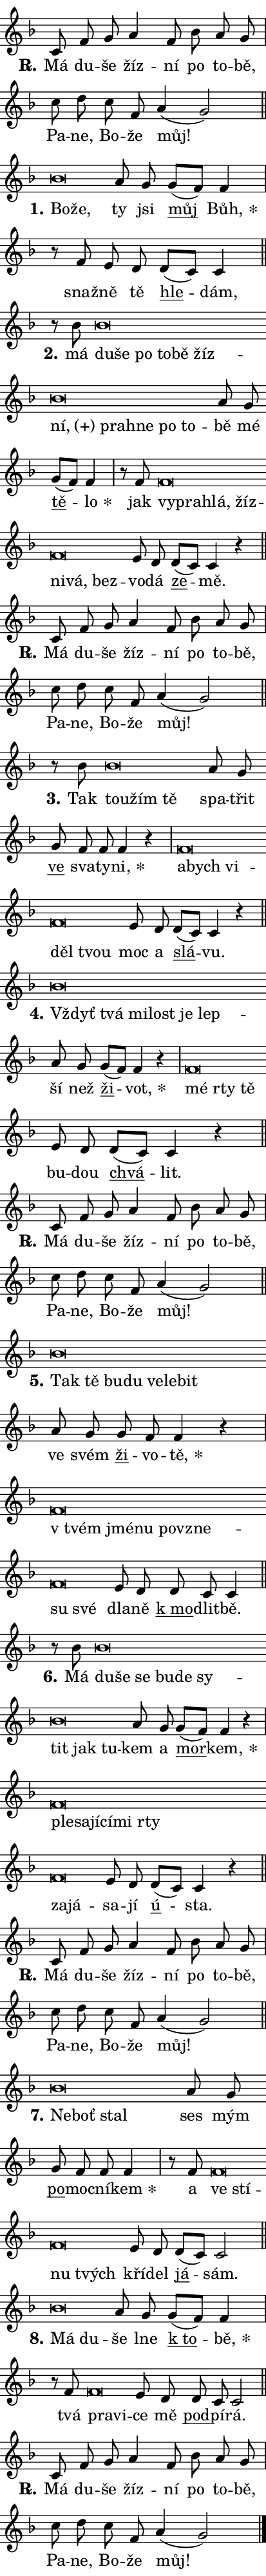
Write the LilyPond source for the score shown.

\version "2.22.1"
\header { tagline = "" }
\paper {
  indent = 0\cm
  top-margin = 0\cm
  right-margin = 0\cm
  bottom-margin = 0\cm
  left-margin = 0\cm
  paper-width = 7\cm
  page-breaking = #ly:one-page-breaking
  system-system-spacing.basic-distance = #11
  score-system-spacing.basic-distance = #11
  ragged-last = ##f
}


%% Author: Thomas Morley
%% https://lists.gnu.org/archive/html/lilypond-user/2020-05/msg00002.html
#(define (line-position grob)
"Returns position of @var[grob} in current system:
   @code{'start}, if at first time-step
   @code{'end}, if at last time-step
   @code{'middle} otherwise
"
  (let* ((col (ly:item-get-column grob))
         (ln (ly:grob-object col 'left-neighbor))
         (rn (ly:grob-object col 'right-neighbor))
         (col-to-check-left (if (ly:grob? ln) ln col))
         (col-to-check-right (if (ly:grob? rn) rn col))
         (break-dir-left
           (and
             (ly:grob-property col-to-check-left 'non-musical #f)
             (ly:item-break-dir col-to-check-left)))
         (break-dir-right
           (and
             (ly:grob-property col-to-check-right 'non-musical #f)
             (ly:item-break-dir col-to-check-right))))
        (cond ((eqv? 1 break-dir-left) 'start)
              ((eqv? -1 break-dir-right) 'end)
              (else 'middle))))

#(define (tranparent-at-line-position vctor)
  (lambda (grob)
  "Relying on @code{line-position} select the relevant enry from @var{vctor}.
Used to determine transparency,"
    (case (line-position grob)
      ((end) (not (vector-ref vctor 0)))
      ((middle) (not (vector-ref vctor 1)))
      ((start) (not (vector-ref vctor 2))))))

noteHeadBreakVisibility =
#(define-music-function (break-visibility)(vector?)
"Makes @code{NoteHead}s transparent relying on @var{break-visibility}"
#{
  \override NoteHead.transparent =
    #(tranparent-at-line-position break-visibility)
#})

#(define delete-ledgers-for-transparent-note-heads
  (lambda (grob)
    "Reads whether a @code{NoteHead} is transparent.
If so this @code{NoteHead} is removed from @code{'note-heads} from
@var{grob}, which is supposed to be @code{LedgerLineSpanner}.
As a result ledgers are not printed for this @code{NoteHead}"
    (let* ((nhds-array (ly:grob-object grob 'note-heads))
           (nhds-list
             (if (ly:grob-array? nhds-array)
                 (ly:grob-array->list nhds-array)
                 '()))
           ;; Relies on the transparent-property being done before
           ;; Staff.LedgerLineSpanner.after-line-breaking is executed.
           ;; This is fragile ...
           (to-keep
             (remove
               (lambda (nhd)
                 (ly:grob-property nhd 'transparent #f))
               nhds-list)))
      ;; TODO find a better method to iterate over grob-arrays, similiar
      ;; to filter/remove etc for lists
      ;; For now rebuilt from scratch
      (set! (ly:grob-object grob 'note-heads)  '())
      (for-each
        (lambda (nhd)
          (ly:pointer-group-interface::add-grob grob 'note-heads nhd))
        to-keep))))

hideNotes = {
  \noteHeadBreakVisibility #begin-of-line-visible
}
unHideNotes = {
  \noteHeadBreakVisibility #all-visible
}

% work-around for resetting accidentals
% https://lilypond.org/doc/v2.23/Documentation/notation/displaying-rhythms#unmetered-music
cadenzaMeasure = {
  \cadenzaOff
  \partial 1024 s1024
  \cadenzaOn
}

#(define-markup-command (accent layout props text) (markup?)
  "Underline accented syllable"
  (interpret-markup layout props
    #{\markup \override #'(offset . 4.3) \underline { #text }#}))

responsum = \markup \concat {
  "R" \hspace #-1.05 \path #0.1 #'((moveto 0 0.07) (lineto 0.9 0.8)) \hspace #0.05 "."
}

\layout {
    \context {
        \Staff
        \remove "Time_signature_engraver"
        \override LedgerLineSpanner.after-line-breaking = #delete-ledgers-for-transparent-note-heads
    }
    \context {
        \Voice {
            \override NoteHead.output-attributes = #'((class . "notehead"))
            \override Hairpin.height = #0.55
        }
    }
    \context {
        \Lyrics {
            \override StanzaNumber.output-attributes = #'((class . "stanzanumber"))
            \override LyricSpace.minimum-distance = #0.9
            \override LyricText.font-name = #"TeX Gyre Schola"
            \override LyricText.font-size = 1
            \override StanzaNumber.font-name = #"TeX Gyre Schola Bold"
            \override StanzaNumber.font-size = 1
        }
    }
}

% magnetic-lyrics.ily
%
%   written by
%     Jean Abou Samra <jean@abou-samra.fr>
%     Werner Lemberg <wl@gnu.org>
%
%   adapted by
%     Jiri Hon <jiri.hon@gmail.com>
%
% Version 2022-Apr-15

% https://www.mail-archive.com/lilypond-user@gnu.org/msg149350.html

#(define (Left_hyphen_pointer_engraver context)
   "Collect syllable-hyphen-syllable occurrences in lyrics and store
them in properties.  This engraver only looks to the left.  For
example, if the lyrics input is @code{foo -- bar}, it does the
following.

@itemize @bullet
@item
Set the @code{text} property of the @code{LyricHyphen} grob between
@q{foo} and @q{bar} to @code{foo}.

@item
Set the @code{left-hyphen} property of the @code{LyricText} grob with
text @q{foo} to the @code{LyricHyphen} grob between @q{foo} and
@q{bar}.
@end itemize

Use this auxiliary engraver in combination with the
@code{lyric-@/text::@/apply-@/magnetic-@/offset!} hook."
   (let ((hyphen #f)
         (text #f))
     (make-engraver
      (acknowledgers
       ((lyric-syllable-interface engraver grob source-engraver)
        (set! text grob)))
      (end-acknowledgers
       ((lyric-hyphen-interface engraver grob source-engraver)
        ;(when (not (grob::has-interface grob 'lyric-space-interface))
          (set! hyphen grob)));)
      ((stop-translation-timestep engraver)
       (when (and text hyphen)
         (ly:grob-set-object! text 'left-hyphen hyphen))
       (set! text #f)
       (set! hyphen #f)))))

#(define (lyric-text::apply-magnetic-offset! grob)
   "If the space between two syllables is less than the value in
property @code{LyricText@/.details@/.squash-threshold}, move the right
syllable to the left so that it gets concatenated with the left
syllable.

Use this function as a hook for
@code{LyricText@/.after-@/line-@/breaking} if the
@code{Left_@/hyphen_@/pointer_@/engraver} is active."
   (let ((hyphen (ly:grob-object grob 'left-hyphen #f)))
     (when hyphen
       (let ((left-text (ly:spanner-bound hyphen LEFT)))
         (when (grob::has-interface left-text 'lyric-syllable-interface)
           (let* ((common (ly:grob-common-refpoint grob left-text X))
                  (this-x-ext (ly:grob-extent grob common X))
                  (left-x-ext
                   (begin
                     ;; Trigger magnetism for left-text.
                     (ly:grob-property left-text 'after-line-breaking)
                     (ly:grob-extent left-text common X)))
                  ;; `delta` is the gap width between two syllables.
                  (delta (- (interval-start this-x-ext)
                            (interval-end left-x-ext)))
                  (details (ly:grob-property grob 'details))
                  (threshold (assoc-get 'squash-threshold details 0.2)))
             (when (< delta threshold)
               (let* (;; We have to manipulate the input text so that
                      ;; ligatures crossing syllable boundaries are not
                      ;; disabled.  For languages based on the Latin
                      ;; script this is essentially a beautification.
                      ;; However, for non-Western scripts it can be a
                      ;; necessity.
                      (lt (ly:grob-property left-text 'text))
                      (rt (ly:grob-property grob 'text))
                      (is-space (grob::has-interface hyphen 'lyric-space-interface))
                      (space (if is-space " " ""))
                      (space-markup (grob-interpret-markup grob " "))
                      (space-size (interval-length (ly:stencil-extent space-markup X)))
                      (extra-delta (if is-space space-size 0))
                      ;; Append new syllable.
                      (ltrt-space (if (and (string? lt) (string? rt))
                                (string-append lt space rt)
                                (make-concat-markup (list lt space rt))))
                      ;; Right-align `ltrt` to the right side.
                      (ltrt-space-markup (grob-interpret-markup
                               grob
                               (make-translate-markup
                                (cons (interval-length this-x-ext) 0)
                                (make-right-align-markup ltrt-space)))))
                 (begin
                   ;; Don't print `left-text`.
                   (ly:grob-set-property! left-text 'stencil #f)
                   ;; Set text and stencil (which holds all collected
                   ;; syllables so far) and shift it to the left.
                   (ly:grob-set-property! grob 'text ltrt-space)
                   (ly:grob-set-property! grob 'stencil ltrt-space-markup)
                   (ly:grob-translate-axis! grob (- (- delta extra-delta)) X))))))))))


#(define (lyric-hyphen::displace-bounds-first grob)
   ;; Make very sure this callback isn't triggered too early.
   (let ((left (ly:spanner-bound grob LEFT))
         (right (ly:spanner-bound grob RIGHT)))
     (ly:grob-property left 'after-line-breaking)
     (ly:grob-property right 'after-line-breaking)
     (ly:lyric-hyphen::print grob)))

squashThreshold = #0.4

\layout {
  \context {
    \Lyrics
    \consists #Left_hyphen_pointer_engraver
    \override LyricText.after-line-breaking =
      #lyric-text::apply-magnetic-offset!
    \override LyricHyphen.stencil = #lyric-hyphen::displace-bounds-first
    \override LyricText.details.squash-threshold = \squashThreshold
    \override LyricHyphen.minimum-distance = 0
    \override LyricHyphen.minimum-length = \squashThreshold
  }
}

squash = \override LyricText.details.squash-threshold = 9999
unSquash = \override LyricText.details.squash-threshold = \squashThreshold

left = \override LyricText.self-alignment-X = #LEFT
unLeft = \revert LyricText.self-alignment-X

starOffset = #(lambda (grob) 
                (let ((x_offset (ly:self-alignment-interface::aligned-on-x-parent grob)))
                  (if (= x_offset 0) 0 (+ x_offset 1.2))))

star = #(define-music-function (syllable)(string?)
"Append star separator at the end of a syllable"
#{
  \once \override LyricText.X-offset = #starOffset
  \lyricmode { \markup {
    #syllable
    \override #'((font-name . "TeX Gyre Schola Bold")) \hspace #0.2 \lower #0.65 \larger "*"
  } }
#})

starAccent = #(define-music-function (syllable)(string?)
"Append star separator at the end of a syllable and make accent"
#{
  \once \override LyricText.X-offset = #starOffset
  \lyricmode { \markup {
    \accent #syllable
    \override #'((font-name . "TeX Gyre Schola Bold")) \hspace #0.2 \lower #0.65 \larger "*"
  } }
#})

breath = #(define-music-function (syllable)(string?)
"Append breathing indicator at the end of a syllable"
#{
  \lyricmode { \markup { #syllable "+" } }
#})

optionalBreath = #(define-music-function (syllable)(string?)
"Append optional breathing indicator at the end of a syllable"
#{
  \lyricmode { \markup { #syllable "(+)" } }
#})


\score {
    <<
        \new Voice = "melody" { \cadenzaOn \key f \major \relative { c'8 f g a4 f8 \bar "" bes a g \cadenzaMeasure \bar "|" c d c f, a4( g2) \cadenzaMeasure \bar "||" \break }
\relative { bes'\breve*1/16 \hideNotes \breve*1/16 \bar "" \unHideNotes a8 g \bar "" g[( f)] f4 \cadenzaMeasure \bar "|" r8 f e8 d \bar "" d[( c)] c4 \cadenzaMeasure \bar "||" \break }
\relative { r8 bes'8 bes\breve*1/16 \hideNotes \breve*1/16 \bar "" \breve*1/16 \bar "" \breve*1/16 \bar "" \breve*1/16 \bar "" \breve*1/16 \bar "" \breve*1/16 \bar "" \breve*1/16 \bar "" \breve*1/16 \bar "" \breve*1/16 \breve*1/16 \bar "" \unHideNotes a8 g \bar "" g[( f)] f4 \cadenzaMeasure \bar "|" r8 f8 f\breve*1/16 \hideNotes \breve*1/16 \bar "" \breve*1/16 \bar "" \breve*1/16 \bar "" \breve*1/16 \bar "" \breve*1/16 \breve*1/16 \bar "" \unHideNotes e8 d \bar "" d[( c)] c4 r \cadenzaMeasure \bar "||" \break }
\relative { c'8 f g a4 f8 \bar "" bes a g \cadenzaMeasure \bar "|" c d c f, a4( g2) \cadenzaMeasure \bar "||" \break }
\relative { r8 bes'8 bes\breve*1/16 \hideNotes \breve*1/16 \breve*1/16 \bar "" \unHideNotes a8 g \bar "" g f f f4 r \cadenzaMeasure \bar "|" f\breve*1/16 \hideNotes \breve*1/16 \bar "" \breve*1/16 \bar "" \breve*1/16 \breve*1/16 \bar "" \unHideNotes e8 d \bar "" d[( c)] c4 r \cadenzaMeasure \bar "||" \break }
\relative { bes'\breve*1/16 \hideNotes \breve*1/16 \bar "" \breve*1/16 \bar "" \breve*1/16 \bar "" \breve*1/16 \breve*1/16 \bar "" \unHideNotes a8 g \bar "" g[( f)] f4 r \cadenzaMeasure \bar "|" f\breve*1/16 \hideNotes \breve*1/16 \breve*1/16 \bar "" \unHideNotes e8 d \bar "" d[( c)] c4 r \cadenzaMeasure \bar "||" \break }
\relative { c'8 f g a4 f8 \bar "" bes a g \cadenzaMeasure \bar "|" c d c f, a4( g2) \cadenzaMeasure \bar "||" \break }
\relative { bes'\breve*1/16 \hideNotes \breve*1/16 \bar "" \breve*1/16 \bar "" \breve*1/16 \bar "" \breve*1/16 \bar "" \breve*1/16 \breve*1/16 \bar "" \unHideNotes a8 g \bar "" g f f4 r \cadenzaMeasure \bar "|" f\breve*1/16 \hideNotes \breve*1/16 \bar "" \breve*1/16 \bar "" \breve*1/16 \bar "" \breve*1/16 \bar "" \breve*1/16 \breve*1/16 \bar "" \unHideNotes e8 d \bar "" d c c4 \cadenzaMeasure \bar "||" \break }
\relative { r8 bes'8 bes\breve*1/16 \hideNotes \breve*1/16 \bar "" \breve*1/16 \bar "" \breve*1/16 \bar "" \breve*1/16 \bar "" \breve*1/16 \bar "" \breve*1/16 \bar "" \breve*1/16 \breve*1/16 \bar "" \unHideNotes a8 g \bar "" g[( f)] f4 r \cadenzaMeasure \bar "|" f\breve*1/16 \hideNotes \breve*1/16 \bar "" \breve*1/16 \bar "" \breve*1/16 \bar "" \breve*1/16 \bar "" \breve*1/16 \bar "" \breve*1/16 \breve*1/16 \bar "" \unHideNotes e8 d \bar "" d[( c)] c4 r \cadenzaMeasure \bar "||" \break }
\relative { c'8 f g a4 f8 \bar "" bes a g \cadenzaMeasure \bar "|" c d c f, a4( g2) \cadenzaMeasure \bar "||" \break }
\relative { bes'\breve*1/16 \hideNotes \breve*1/16 \breve*1/16 \bar "" \unHideNotes a8 g \bar "" g f f f4 \cadenzaMeasure \bar "|" r8 f8 f\breve*1/16 \hideNotes \breve*1/16 \bar "" \breve*1/16 \breve*1/16 \bar "" \unHideNotes e8 d \bar "" d[( c)] c2 \cadenzaMeasure \bar "||" \break }
\relative { bes'\breve*1/16 \hideNotes \breve*1/16 \bar "" \unHideNotes a8 g \bar "" g[( f)] f4 \cadenzaMeasure \bar "|" r8 f8 f\breve*1/16 \hideNotes \breve*1/16 \bar "" \unHideNotes e8 d \bar "" d c c2 \cadenzaMeasure \bar "||" \break }
\relative { c'8 f g a4 f8 \bar "" bes a g \cadenzaMeasure \bar "|" c d c f, a4( g2) \cadenzaMeasure \bar "||" \break } \bar "|." }
        \new Lyrics \lyricsto "melody" { \lyricmode { \set stanza = \responsum
Má du -- še žíz -- ní po to -- bě, Pa -- ne, Bo -- že můj!
\set stanza = "1."
\left Bo -- \squash že, \unLeft \unSquash ty jsi \markup \accent můj \star Bůh, snaž -- ně tě \markup \accent hle -- dám,
\set stanza = "2."
má \left du -- \squash še po to -- bě žíz -- \optionalBreath ní, pra -- hne po to -- \unLeft \unSquash bě mé \markup \accent tě -- \star lo jak \left vy -- \squash pra -- hlá, žíz -- ni -- vá, bez -- \unLeft \unSquash vo -- dá \markup \accent ze -- mě.
\set stanza = \responsum
Má du -- še žíz -- ní po to -- bě, Pa -- ne, Bo -- že můj!
\set stanza = "3."
Tak \left tou -- \squash žím tě \unLeft \unSquash spa -- třit \markup \accent ve sva -- ty -- \star ni, \left a -- \squash bych vi -- děl tvou \unLeft \unSquash moc a \markup \accent slá -- vu.
\set stanza = "4."
\left Vždyť \squash tvá mi -- lost je lep -- \unLeft \unSquash ší než \markup \accent ži -- \star vot, \left mé \squash rty tě \unLeft \unSquash bu -- dou \markup \accent chvá -- lit.
\set stanza = \responsum
Má du -- še žíz -- ní po to -- bě, Pa -- ne, Bo -- že můj!
\set stanza = "5."
\left Tak \squash tě bu -- du ve -- le -- bit \unLeft \unSquash ve svém \markup \accent ži -- vo -- \star tě, \left "v tvém" \squash jmé -- nu po -- vzne -- su své \unLeft \unSquash dla -- ně \markup \accent "k mo" -- dlit -- bě.
\set stanza = "6."
Má \left du -- \squash še se bu -- de sy -- tit jak tu -- \unLeft \unSquash kem a \markup \accent mor -- \star kem, \left ple -- \squash sa -- jí -- cí -- mi rty za -- já -- \unLeft \unSquash sa -- jí \markup \accent ú -- sta.
\set stanza = \responsum
Má du -- še žíz -- ní po to -- bě, Pa -- ne, Bo -- že můj!
\set stanza = "7."
\left Ne -- \squash boť stal \unLeft \unSquash ses mým \markup \accent po -- moc -- ní -- \star kem a \left ve \squash stí -- nu tvých \unLeft \unSquash kří -- del \markup \accent já -- sám.
\set stanza = "8."
\left Má \squash du -- \unLeft \unSquash še lne \markup \accent "k to" -- \star bě, tvá \left pra -- \squash vi -- \unLeft \unSquash ce mě \markup \accent pod -- pí -- rá.
\set stanza = \responsum
Má du -- še žíz -- ní po to -- bě, Pa -- ne, Bo -- že můj! } }
    >>
    \layout {}
}
